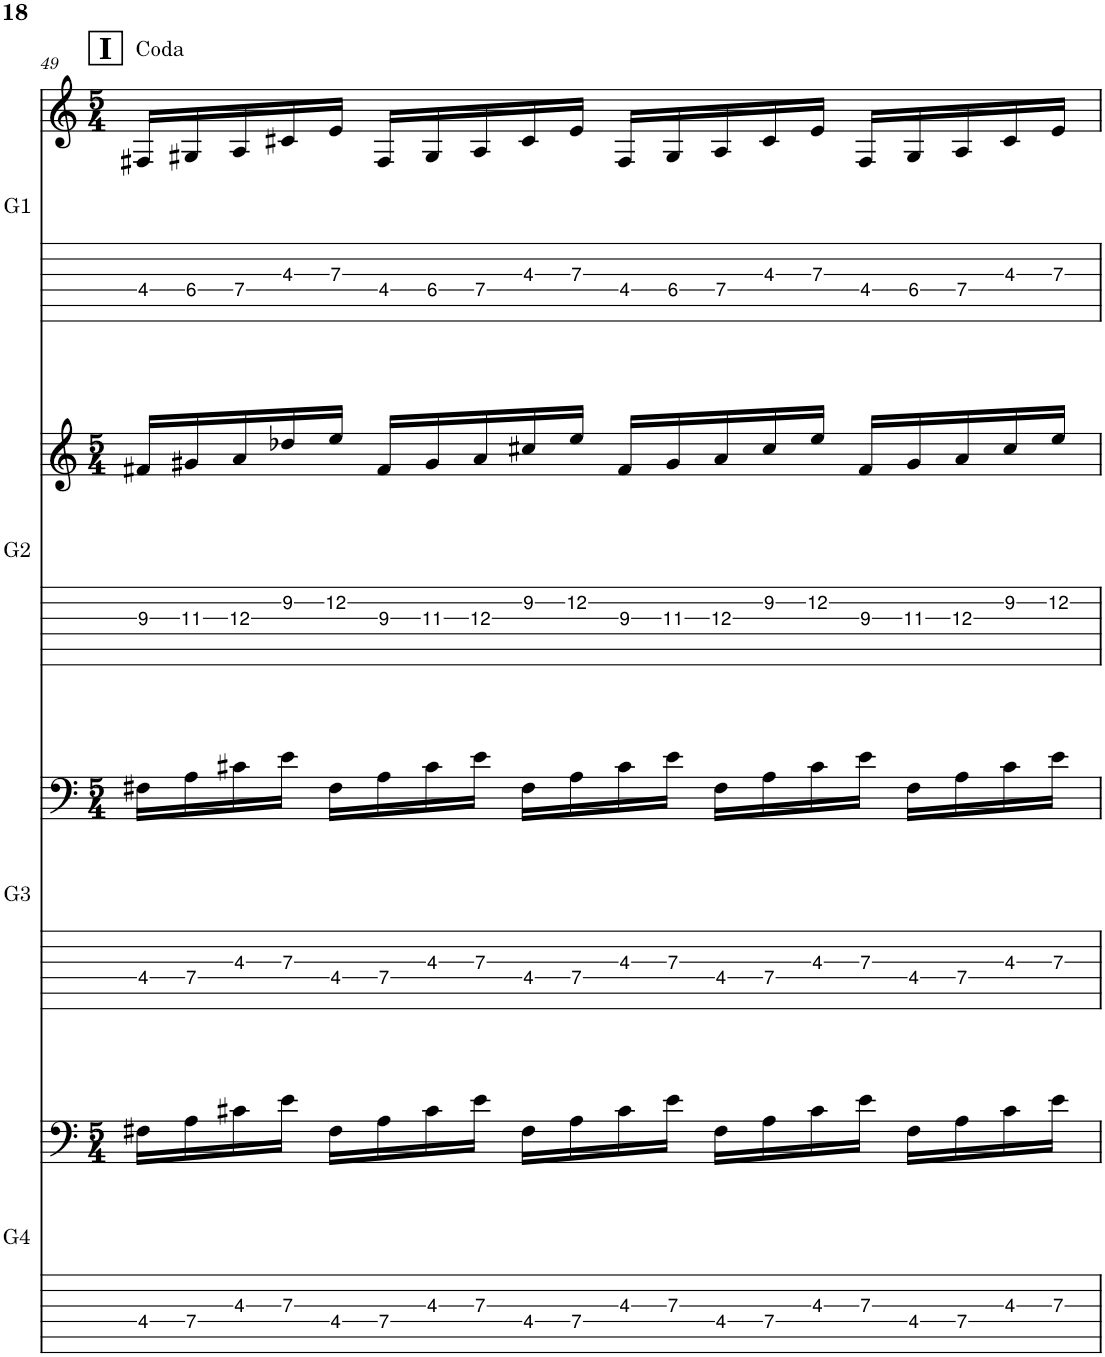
**kern	**kern	**kern	**kern	**kern	**kern	**kern	**kern
*part4	*part4	*part3	*part3	*part2	*part2	*part1	*part1
*staff8	*staff7	*staff6	*staff5	*staff4	*staff3	*staff2	*staff1
*I"G4	*	*I"G3	*	*I"G2	*	*I"G1	*
*I'G4	*	*I'G3	*	*I'G2	*	*I'G1	*
!!LO:PB:g=z
*clefF4	*clefF4	*clefF4	*clefF4	*	*clefG2	*	*clefG2
*k[]	*k[]	*k[]	*k[]	*k[]	*k[]	*k[]	*k[]
*M5/4	*M5/4	*M5/4	*M5/4	*M5/4	*M5/4	*M5/4	*M5/4
!!LO:REH:place=s1:a:B:cj:fs=14:t=I
=49	=49	=49	=49	=49	=49	=49	=49
16F#LL	16F#X\LL	16F#LL	16F#X\LL	16f#LL	16f#X/LL	16F#XLL	16F#X/LL
16A	16A\	16A	16A\	16g#	16g#X/	16G#X	16G#X/
16c#	16c#X\	16c#	16c#X\	16a	16a/	16A	16A/
16eJ	16e\JJ	16eJ	16e\JJ	16dd-J	16dd-X/	16c#XJ	16c#X/
16F#XL	16F#\LL	16F#XL	16F#\LL	16eeL	16ee/JJ	16eL	16e/JJ
16A	16A\	16A	16A\	16f#	16f#/LL	16F#X	16F#/LL
16c#X	16c#\	16c#X	16c#\	16g#	16g#/	16G#X	16G#/
16eJJ	16e\JJ	16eJJ	16e\JJ	16aJJ	16a/	16AJJ	16A/
16F#XLL	16F#\LL	16F#XLL	16F#\LL	16cc#LL	16cc#X/	16c#XLL	16c#/
16A	16A\	16A	16A\	16ee	16ee/JJ	16e	16e/JJ
16c#X	16c#\	16c#X	16c#\	16f#	16f#/LL	16F#X	16F#/LL
16eJ	16e\JJ	16eJ	16e\JJ	16g#J	16g#/	16G#XJ	16G#/
16F#XL	16F#\LL	16F#XL	16F#\LL	16aL	16a/	16AL	16A/
16A	16A\	16A	16A\	16cc#	16cc#/	16c#X	16c#/
16c#X	16c#\	16c#X	16c#\	16ee	16ee/JJ	16e	16e/JJ
16eJ	16e\JJ	16eJ	16e\JJ	16f#J	16f#/LL	16F#XJ	16F#/LL
16F#XL	16F#\LL	16F#XL	16F#\LL	16g#L	16g#/	16G#XL	16G#/
16A	16A\	16A	16A\	16a	16a/	16A	16A/
16c#X	16c#\	16c#X	16c#\	16cc#	16cc#/	16c#X	16c#/
16eJJ	16e\JJ	16eJJ	16e\JJ	16eeJJ	16ee/JJ	16eJJ	16e/JJ
=	=	=	=	=	=	=	=
*-	*-	*-	*-	*-	*-	*-	*-
